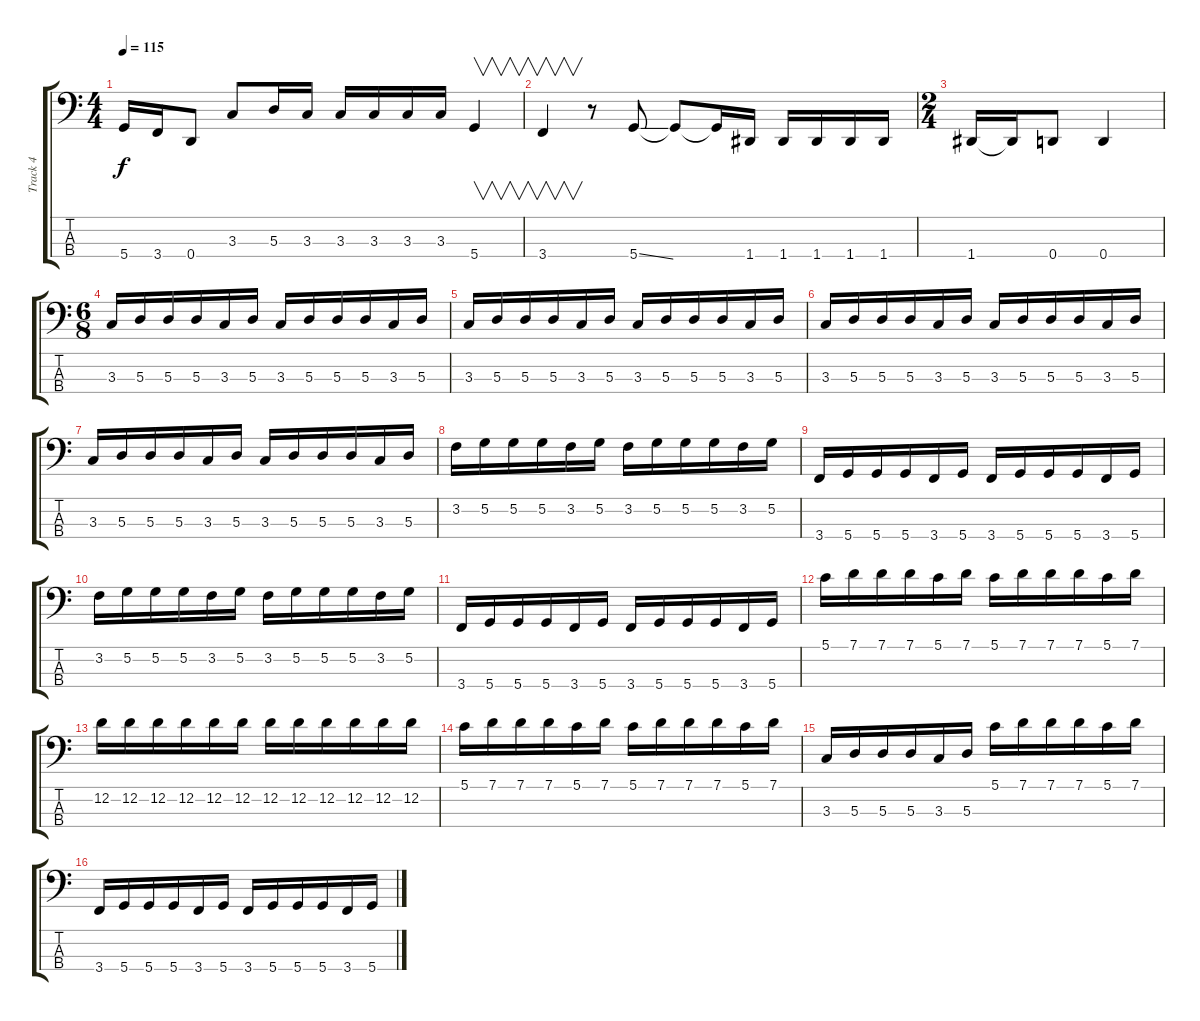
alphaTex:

\track ("Track 4" "Track 4") {instrument fretlessbass}
\staff {score tabs}
\tuning (G2 D2 A1 D1) {hide}
\ts (4 4)
\tempo 115
\clef f4
\ks c
5.4.16{dy f} 3.4.16 0.4.8 3.3.8 5.3.16 3.3.16 3.3.16 3.3.16 3.3.16 3.3.16 5.4.4{v} |
3.4.4{v} r.8 5.4{ss}.8 5.4{t}.8 5.4{t}.16 1.4.16 1.4.16 1.4.16 1.4.16 1.4.16 |
\ts (2 4)
1.4.16 1.4{t}.16 0.4.8 0.4.4 |
\ts (6 8)
3.3.16 5.3.16 5.3.16 5.3.16 3.3.16 5.3.16 3.3.16 5.3.16 5.3.16 5.3.16 3.3.16 5.3.16 |
3.3.16 5.3.16 5.3.16 5.3.16 3.3.16 5.3.16 3.3.16 5.3.16 5.3.16 5.3.16 3.3.16 5.3.16 |
3.3.16 5.3.16 5.3.16 5.3.16 3.3.16 5.3.16 3.3.16 5.3.16 5.3.16 5.3.16 3.3.16 5.3.16 |
3.3.16 5.3.16 5.3.16 5.3.16 3.3.16 5.3.16 3.3.16 5.3.16 5.3.16 5.3.16 3.3.16 5.3.16 |
3.2.16 5.2.16 5.2.16 5.2.16 3.2.16 5.2.16 3.2.16 5.2.16 5.2.16 5.2.16 3.2.16 5.2.16 |
3.4.16 5.4.16 5.4.16 5.4.16 3.4.16 5.4.16 3.4.16 5.4.16 5.4.16 5.4.16 3.4.16 5.4.16 |
3.2.16 5.2.16 5.2.16 5.2.16 3.2.16 5.2.16 3.2.16 5.2.16 5.2.16 5.2.16 3.2.16 5.2.16 |
3.4.16 5.4.16 5.4.16 5.4.16 3.4.16 5.4.16 3.4.16 5.4.16 5.4.16 5.4.16 3.4.16 5.4.16 |
5.1.16 7.1.16 7.1.16 7.1.16 5.1.16 7.1.16 5.1.16 7.1.16 7.1.16 7.1.16 5.1.16 7.1.16 |
12.2.16 12.2.16 12.2.16 12.2.16 12.2.16 12.2.16 12.2.16 12.2.16 12.2.16 12.2.16 12.2.16 12.2.16 |
5.1.16 7.1.16 7.1.16 7.1.16 5.1.16 7.1.16 5.1.16 7.1.16 7.1.16 7.1.16 5.1.16 7.1.16 |
3.3.16 5.3.16 5.3.16 5.3.16 3.3.16 5.3.16 5.1.16 7.1.16 7.1.16 7.1.16 5.1.16 7.1.16 |
3.4.16 5.4.16 5.4.16 5.4.16 3.4.16 5.4.16 3.4.16 5.4.16 5.4.16 5.4.16 3.4.16 5.4.16
